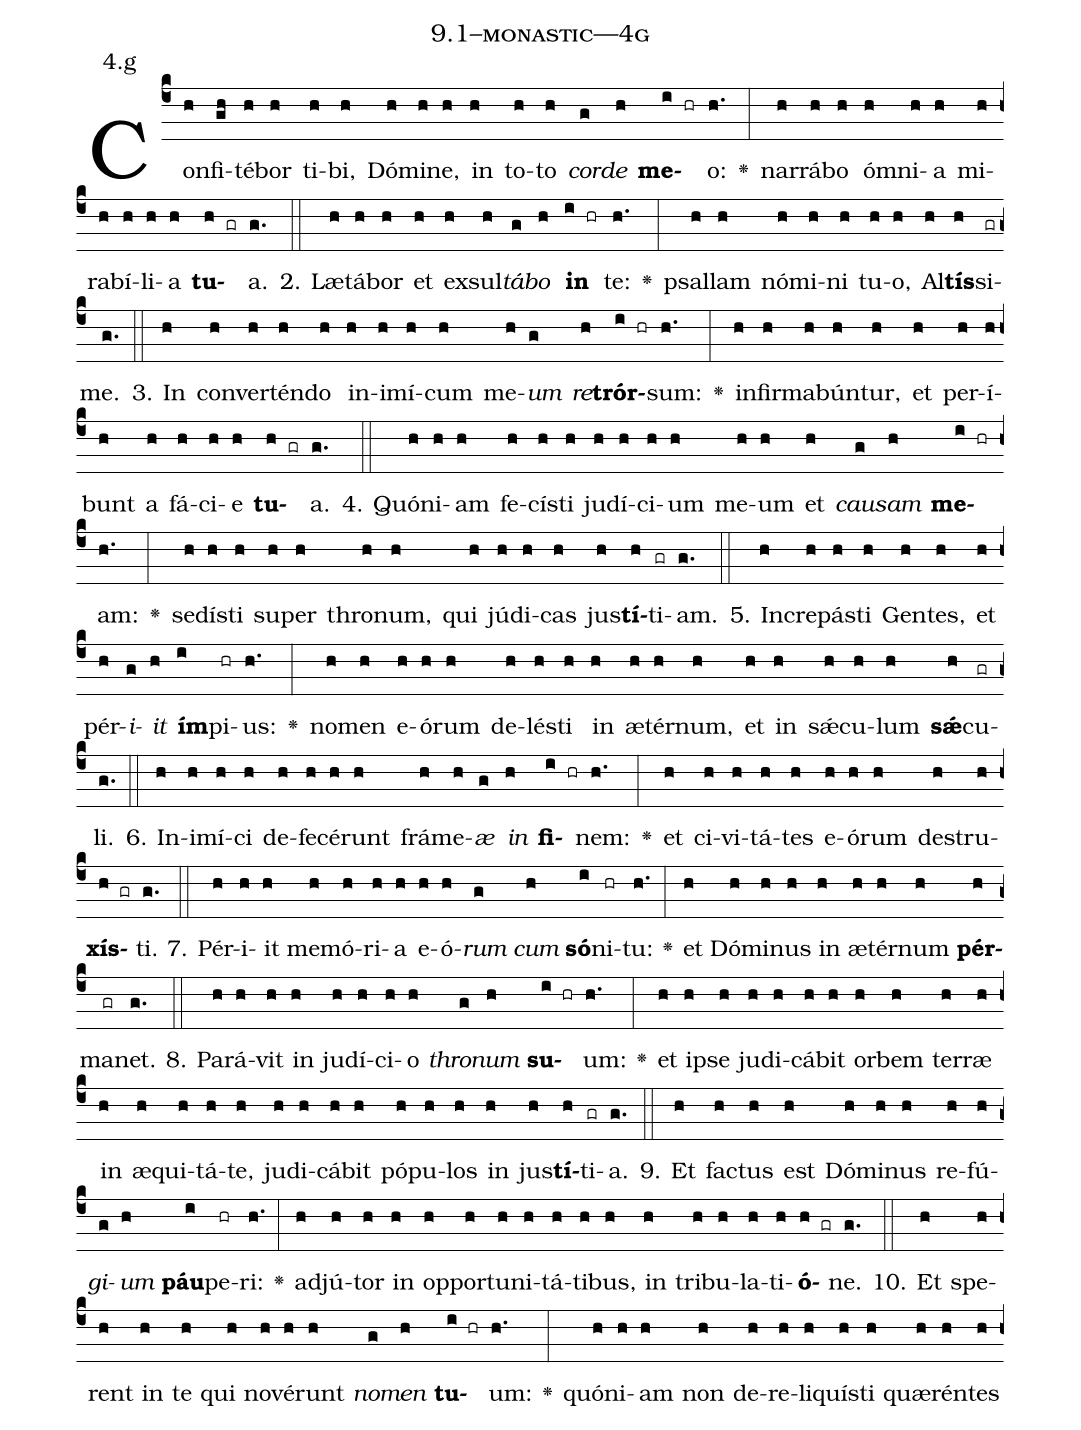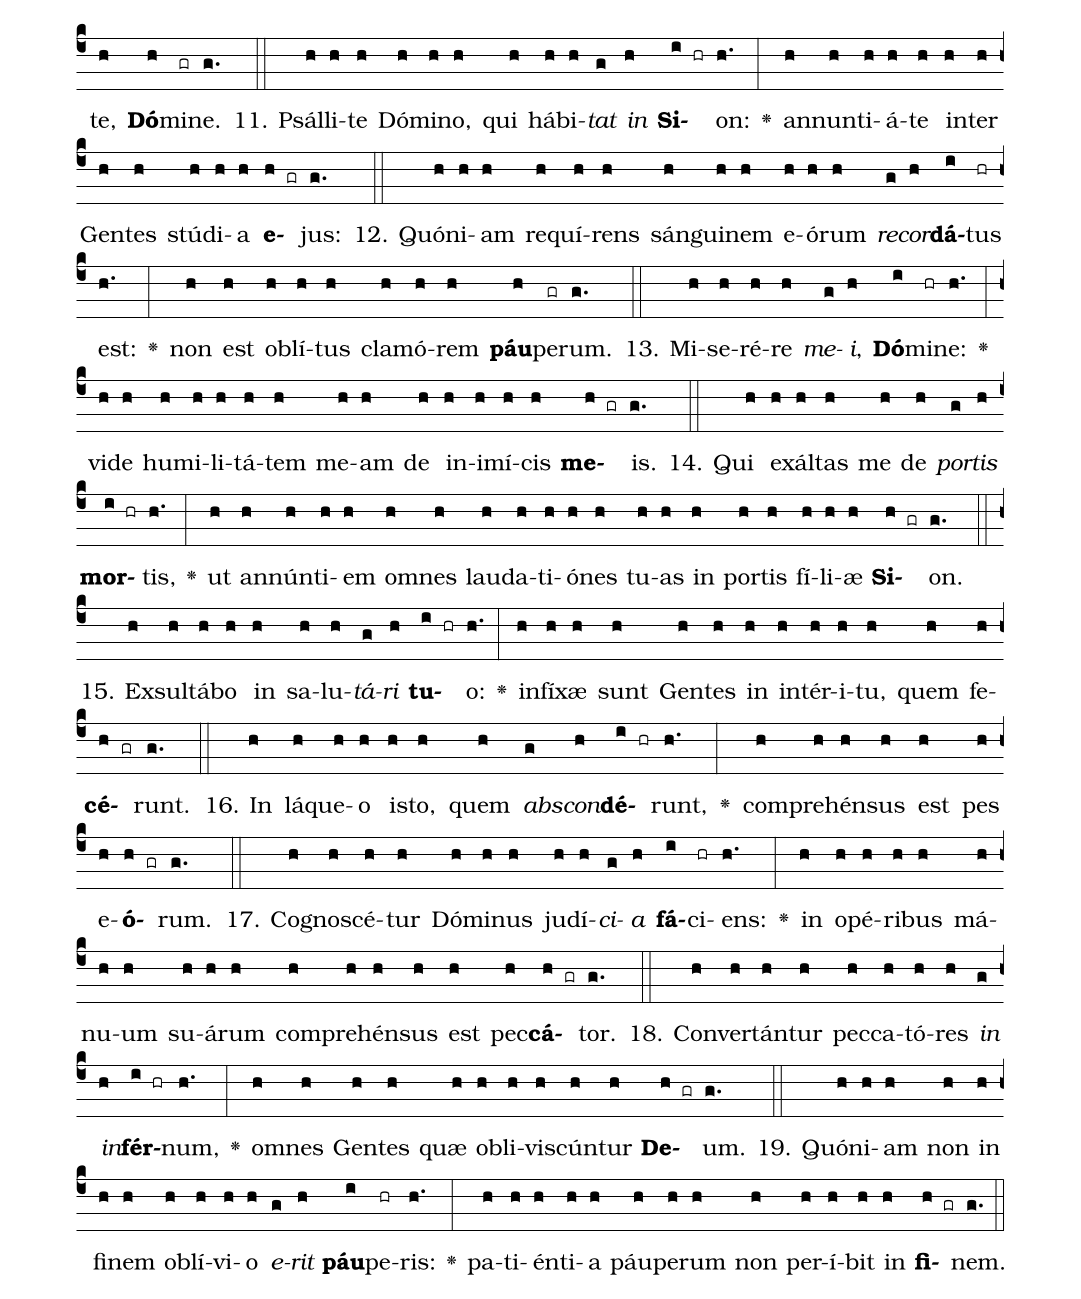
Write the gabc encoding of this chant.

name: 9.1--monastic---4g;
annotation: 4.g;
%%
(c4)Con(h)fi(gh)té(h)bor(h) ti(h)bi,(h) Dó(h)mi(h)ne,(h) in(h) to(h)to(h) <i>cor</i>(g)<i>de</i>(h) <b>me</b>(i hr)o:(h.) <v>\greheightstar</v>(:) nar(h)rá(h)bo(h) óm(h)ni(h)a(h) mi(h)ra(h)bí(h)li(h)a(h) <b>tu</b>(h gr)a.(g.) (::)
2. Læ(h)tá(h)bor(h) et(h) ex(h)sul(h)<i>tá</i>(g)<i>bo</i>(h) <b>in</b>(i hr) te:(h.) <v>\greheightstar</v>(:) psal(h)lam(h) nó(h)mi(h)ni(h) tu(h)o,(h) Al(h)<b>tís</b>(h)si(gr)me.(g.) (::)
3. In(h) con(h)ver(h)tén(h)do(h) in(h)i(h)mí(h)cum(h) me(h)<i>um</i>(g) <i>re</i>(h)<b>trór</b>(i hr)sum:(h.) <v>\greheightstar</v>(:) in(h)fir(h)ma(h)bún(h)tur,(h) et(h) per(h)í(h)bunt(h) a(h) fá(h)ci(h)e(h) <b>tu</b>(h gr)a.(g.) (::)
4. Quón(h)i(h)am(h) fe(h)cís(h)ti(h) ju(h)dí(h)ci(h)um(h) me(h)um(h) et(h) <i>cau</i>(g)<i>sam</i>(h) <b>me</b>(i hr)am:(h.) <v>\greheightstar</v>(:) se(h)dís(h)ti(h) su(h)per(h) thro(h)num,(h) qui(h) jú(h)di(h)cas(h) jus(h)<b>tí</b>(h)ti(gr)am.(g.) (::)
5. In(h)cre(h)pás(h)ti(h) Gen(h)tes,(h) et(h) pér(h)<i>i</i>(g)<i>it</i>(h) <b>ím</b>(i)pi(hr)us:(h.) <v>\greheightstar</v>(:) no(h)men(h) e(h)ó(h)rum(h) de(h)lés(h)ti(h) in(h) æ(h)tér(h)num,(h) et(h) in(h) sǽ(h)cu(h)lum(h) <b>sǽ</b>(h)cu(gr)li.(g.) (::)
6. In(h)i(h)mí(h)ci(h) de(h)fe(h)cé(h)runt(h) frá(h)me(h)<i>æ</i>(g) <i>in</i>(h) <b>fi</b>(i hr)nem:(h.) <v>\greheightstar</v>(:) et(h) ci(h)vi(h)tá(h)tes(h) e(h)ó(h)rum(h) de(h)stru(h)<b>xís</b>(h gr)ti.(g.) (::)
7. Pér(h)i(h)it(h) me(h)mó(h)ri(h)a(h) e(h)ó(h)<i>rum</i>(g) <i>cum</i>(h) <b>só</b>(i)ni(hr)tu:(h.) <v>\greheightstar</v>(:) et(h) Dó(h)mi(h)nus(h) in(h) æ(h)tér(h)num(h) <b>pér</b>(h)ma(gr)net.(g.) (::)
8. Pa(h)rá(h)vit(h) in(h) ju(h)dí(h)ci(h)o(h) <i>thro</i>(g)<i>num</i>(h) <b>su</b>(i hr)um:(h.) <v>\greheightstar</v>(:) et(h) ip(h)se(h) ju(h)di(h)cá(h)bit(h) or(h)bem(h) ter(h)ræ(h) in(h) æ(h)qui(h)tá(h)te,(h) ju(h)di(h)cá(h)bit(h) pó(h)pu(h)los(h) in(h) jus(h)<b>tí</b>(h)ti(gr)a.(g.) (::)
9. Et(h) fac(h)tus(h) est(h) Dó(h)mi(h)nus(h) re(h)fú(h)<i>gi</i>(g)<i>um</i>(h) <b>páu</b>(i)pe(hr)ri:(h.) <v>\greheightstar</v>(:) ad(h)jú(h)tor(h) in(h) op(h)por(h)tu(h)ni(h)tá(h)ti(h)bus,(h) in(h) tri(h)bu(h)la(h)ti(h)<b>ó</b>(h gr)ne.(g.) (::)
10. Et(h) spe(h)rent(h) in(h) te(h) qui(h) no(h)vé(h)runt(h) <i>no</i>(g)<i>men</i>(h) <b>tu</b>(i hr)um:(h.) <v>\greheightstar</v>(:) quón(h)i(h)am(h) non(h) de(h)re(h)li(h)quís(h)ti(h) quæ(h)rén(h)tes(h) te,(h) <b>Dó</b>(h)mi(gr)ne.(g.) (::)
11. Psál(h)li(h)te(h) Dó(h)mi(h)no,(h) qui(h) há(h)bi(h)<i>tat</i>(g) <i>in</i>(h) <b>Si</b>(i hr)on:(h.) <v>\greheightstar</v>(:) an(h)nun(h)ti(h)á(h)te(h) in(h)ter(h) Gen(h)tes(h) stú(h)di(h)a(h) <b>e</b>(h gr)jus:(g.) (::)
12. Quón(h)i(h)am(h) re(h)quí(h)rens(h) sán(h)gui(h)nem(h) e(h)ó(h)rum(h) <i>re</i>(g)<i>cor</i>(h)<b>dá</b>(i)tus(hr) est:(h.) <v>\greheightstar</v>(:) non(h) est(h) ob(h)lí(h)tus(h) cla(h)mó(h)rem(h) <b>páu</b>(h)pe(gr)rum.(g.) (::)
13. Mi(h)se(h)ré(h)re(h) <i>me</i>(g)<i>i</i>,(h) <b>Dó</b>(i)mi(hr)ne:(h.) <v>\greheightstar</v>(:) vi(h)de(h) hu(h)mi(h)li(h)tá(h)tem(h) me(h)am(h) de(h) in(h)i(h)mí(h)cis(h) <b>me</b>(h gr)is.(g.) (::)
14. Qui(h) ex(h)ál(h)tas(h) me(h) de(h) <i>por</i>(g)<i>tis</i>(h) <b>mor</b>(i hr)tis,(h.) <v>\greheightstar</v>(:) ut(h) an(h)nún(h)ti(h)em(h) om(h)nes(h) lau(h)da(h)ti(h)ó(h)nes(h) tu(h)as(h) in(h) por(h)tis(h) fí(h)li(h)æ(h) <b>Si</b>(h gr)on.(g.) (::)
15. Ex(h)sul(h)tá(h)bo(h) in(h) sa(h)lu(h)<i>tá</i>(g)<i>ri</i>(h) <b>tu</b>(i hr)o:(h.) <v>\greheightstar</v>(:) in(h)fí(h)xæ(h) sunt(h) Gen(h)tes(h) in(h) in(h)tér(h)i(h)tu,(h) quem(h) fe(h)<b>cé</b>(h gr)runt.(g.) (::)
16. In(h) lá(h)que(h)o(h) is(h)to,(h) quem(h) <i>abs</i>(g)<i>con</i>(h)<b>dé</b>(i hr)runt,(h.) <v>\greheightstar</v>(:) com(h)pre(h)hén(h)sus(h) est(h) pes(h) e(h)<b>ó</b>(h gr)rum.(g.) (::)
17. Co(h)gno(h)scé(h)tur(h) Dó(h)mi(h)nus(h) ju(h)dí(h)<i>ci</i>(g)<i>a</i>(h) <b>fá</b>(i)ci(hr)ens:(h.) <v>\greheightstar</v>(:) in(h) o(h)pé(h)ri(h)bus(h) má(h)nu(h)um(h) su(h)á(h)rum(h) com(h)pre(h)hén(h)sus(h) est(h) pec(h)<b>cá</b>(h gr)tor.(g.) (::)
18. Con(h)ver(h)tán(h)tur(h) pec(h)ca(h)tó(h)res(h) <i>in</i>(g) <i>in</i>(h)<b>fér</b>(i hr)num,(h.) <v>\greheightstar</v>(:) om(h)nes(h) Gen(h)tes(h) quæ(h) ob(h)li(h)vis(h)cún(h)tur(h) <b>De</b>(h gr)um.(g.) (::)
19. Quón(h)i(h)am(h) non(h) in(h) fi(h)nem(h) ob(h)lí(h)vi(h)o(h) <i>e</i>(g)<i>rit</i>(h) <b>páu</b>(i)pe(hr)ris:(h.) <v>\greheightstar</v>(:) pa(h)ti(h)én(h)ti(h)a(h) páu(h)pe(h)rum(h) non(h) per(h)í(h)bit(h) in(h) <b>fi</b>(h gr)nem.(g.) (::)
